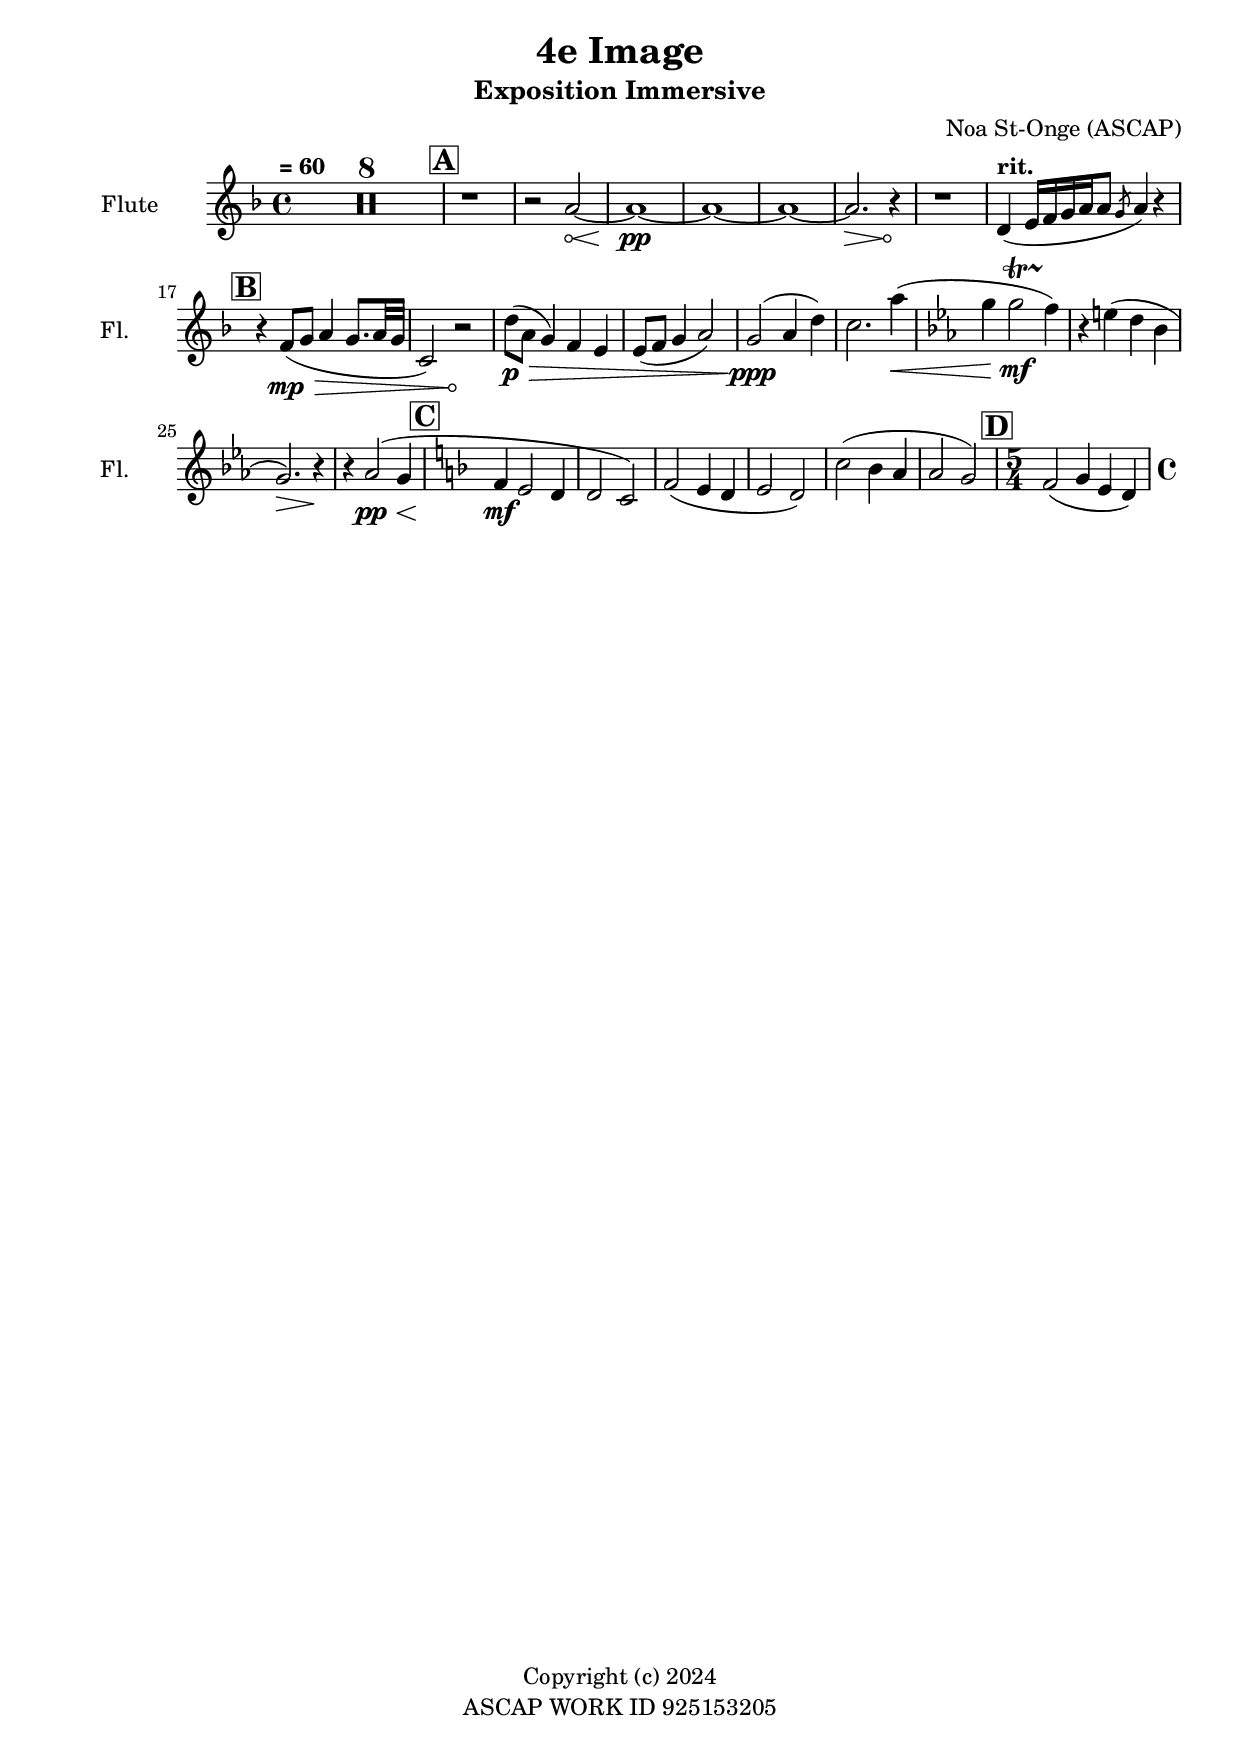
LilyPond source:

flute = \relative c'' {
  \time 4/4
  \tempo " = 60"
  \key f \major

  \set Score.rehearsalMarkFormatter = #format-mark-box-alphabet

  % Music follows here.
  \override Hairpin.circled-tip = ##t
  \compressMMRests { R1*8 } \mark \default r1 r2
  a2\< ~ a1\!\pp ~ a1 ~ a1 ~ a2.\> r4\! r1

  \tempo \markup { "rit. " } d,4 (e16 [f16 g16 a16 a8] \slashedGrace g8 a4*1/2) r4

  \mark \default %B
  r4 f8(\mp\> g8 a4 g8. a32 g32 c,2) r2\!

  \override Hairpin.circled-tip = ##f
  d'8(\p\> a8 g4) f4 e4
  e8( f8 g4 a2)
  g2(\!\ppp a4 d4)
  c2. a'4(\<

  \key ees \major

  g4 g2\mf\startTrillSpan f4\stopTrillSpan) r4

  e4( d4 bes4 g2.)\> r4\! r4

  \once \slurUp
  aes2(\pp\< g4 \mark \default %%%%% C %%%%%
  \key f \major
  f4\!\mf e2 d4 d2 c2)
  f2( e4 d4 e2 d2)
  c'2( bes4 a4 a2 g2)

  %%%%% D %%%%%
  \mark \default
  \time 5/4
  f2( g4 e4 d4)
  \time 4/4
}

flutePart = \new Staff \with {
  instrumentName = "Flute"
  shortInstrumentName = "Fl."
  midiInstrument = "flute"
} \flute

\book {
  \bookOutputName "Flute"
  \header {
  title = "4e Image"
  subtitle = "Exposition Immersive"
  composer = "Noa St-Onge (ASCAP)"
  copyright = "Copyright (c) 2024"
  % Remove default LilyPond tagline
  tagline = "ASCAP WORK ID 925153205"
}
  \score {
    <<
      \flutePart
    >>
    \layout {
      indent = 25
      short-indent = 20
    }

    \midi {
      \tempo 4=60
    }
  }
}